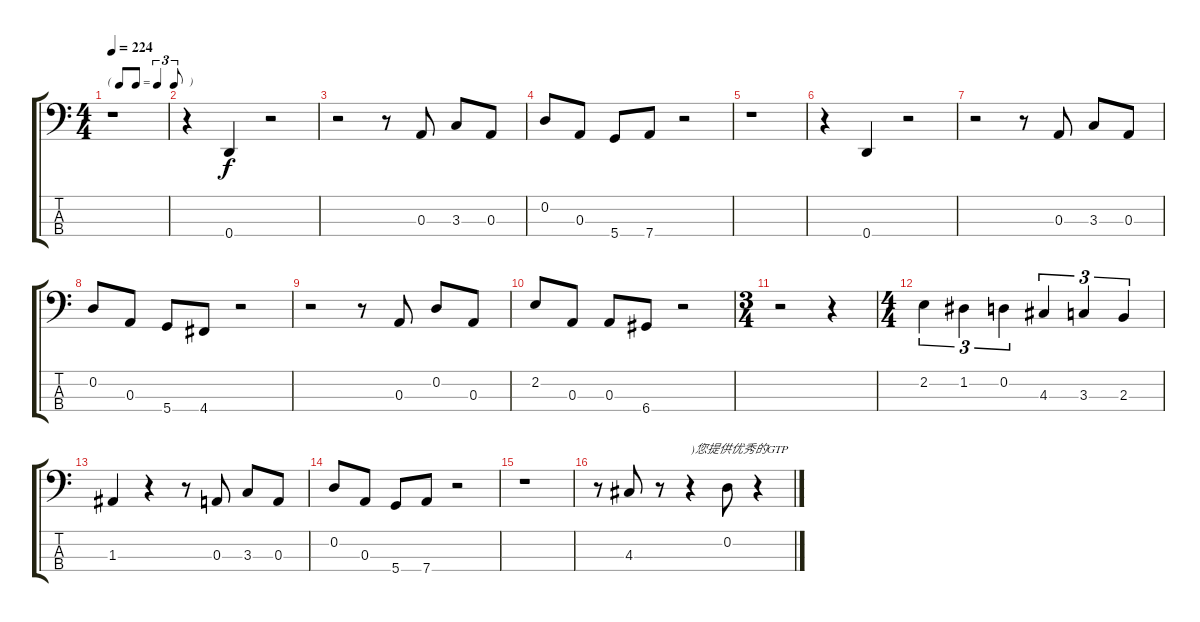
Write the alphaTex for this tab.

\track "" {instrument electricbasspick}
\staff {score tabs}
\tuning (G2 D2 A1 D1) {hide}
\ts (4 4)
\tf triplet8th
\tempo 224
\clef f4
\ks c
r.1{dy f} |
r.4 0.4.4 r.2 |
r.2 r.8 0.3.8 3.3.8 0.3.8 |
0.2.8 0.3.8 5.4.8 7.4.8 r.2 |
r.1 |
r.4 0.4.4 r.2 |
r.2 r.8 0.3.8 3.3.8 0.3.8 |
0.2.8 0.3.8 5.4.8 4.4.8 r.2 |
r.2 r.8 0.3.8 0.2.8 0.3.8 |
2.2.8 0.3.8 0.3.8 6.4.8 r.2 |
\ts (3 4)
r.2 r.4 |
\ts (4 4)
2.2.4{tu (3 2)} 1.2.4{tu (3 2)} 0.2.4{tu (3 2)} 4.3.4{tu (3 2)} 3.3.4{tu (3 2)} 2.3.4{tu (3 2)} |
1.3.4 r.4 r.8 0.3.8 3.3.8 0.3.8 |
0.2.8 0.3.8 5.4.8 7.4.8 r.2 |
r.1 |
r.8 4.3.8 r.8 r.4{txt ")您提供优秀的GTP"} 0.2.8 r.4
